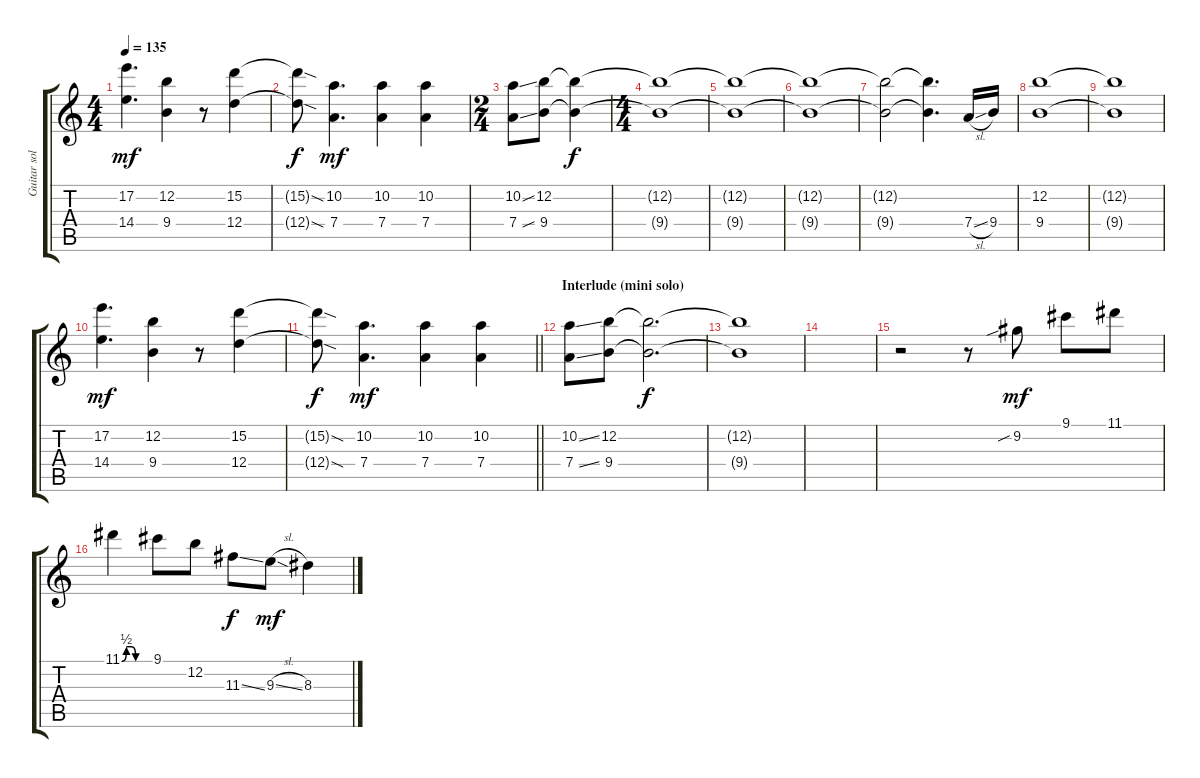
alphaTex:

\track ("Guitar solo" "Guitar sol") {instrument electricguitarjazz}
\staff {score tabs}
\tuning (E4 B3 G3 D3 A2 E2) {hide}
\ts (4 4)
\tempo 135
\clef g2
\ks c
(17.2 14.4).4{d dy mf} (12.2 9.4).4 r.8 (15.2 12.4).4 |
(15.2{sod t} 12.4{sod t}).8{dy f} (10.2 7.4).4{d dy mf} (10.2 7.4).4 (10.2 7.4).4 |
\ts (2 4)
(10.2{ss} 7.4{ss}).8 (12.2 9.4).8 (12.2{t} 9.4{t}).4{dy f} |
\ts (4 4)
(12.2{t} 9.4{t}).1 |
(12.2{t} 9.4{t}).1 |
(12.2{t} 9.4{t}).1 |
(12.2{t} 9.4{t}).2 (12.2{t} 9.4{t}).4{d} 7.4{sl}.16 9.4.16 |
(12.2 9.4).1 |
(12.2{t} 9.4{t}).1 |
(17.2 14.4).4{d dy mf} (12.2 9.4).4 r.8 (15.2 12.4).4 |
\barLineRight lightlight
(15.2{sod t} 12.4{sod t}).8{dy f} (10.2 7.4).4{d dy mf} (10.2 7.4).4 (10.2 7.4).4 |
\section ("" "Interlude (mini solo)")
(10.2{ss} 7.4{ss}).8 (12.2 9.4).8 (12.2{t} 9.4{t}).2{d dy f} |
(12.2{t} 9.4{t}).1 |
|
r.2 r.8 9.2{sib}.8{dy mf} 9.1.8 11.1.8 |
11.1{be (custom 0 0 10 2 20 2 30 0 60 0)}.4 9.1.8 12.2.8 11.3{ss}.8{dy f} 9.3{sl}.8{dy mf} 8.3.4
